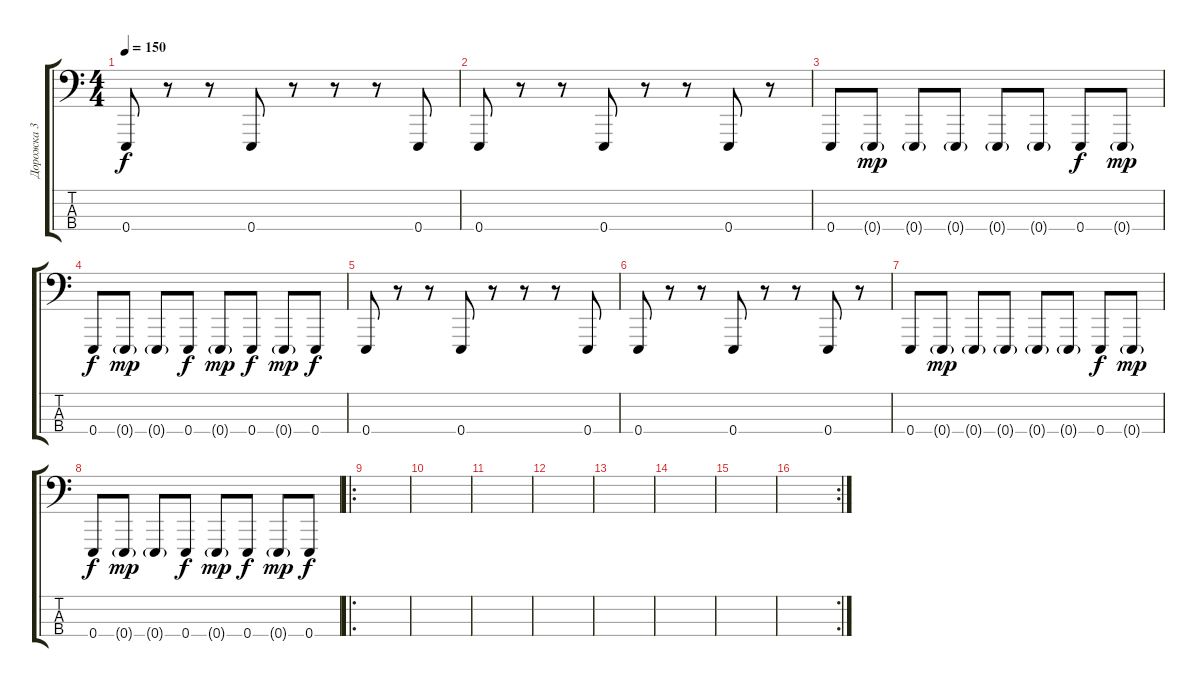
\track ("Дорожка 3" "Дорожка 3") {instrument taikodrum}
\staff {score tabs}
\tuning (G2 D2 A1 E1) {hide}
\ts (4 4)
\tempo 150
\clef f4
\ks c
0.4.8{dy f} r.8 r.8 0.4.8 r.8 r.8 r.8 0.4.8 |
0.4.8 r.8 r.8 0.4.8 r.8 r.8 0.4.8 r.8 |
0.4.8 0.4{g}.8{dy mp} 0.4{g}.8 0.4{g}.8 0.4{g}.8 0.4{g}.8 0.4.8{dy f} 0.4{g}.8{dy mp} |
0.4.8{dy f} 0.4{g}.8{dy mp} 0.4{g}.8 0.4.8{dy f} 0.4{g}.8{dy mp} 0.4.8{dy f} 0.4{g}.8{dy mp} 0.4.8{dy f} |
0.4.8 r.8 r.8 0.4.8 r.8 r.8 r.8 0.4.8 |
0.4.8 r.8 r.8 0.4.8 r.8 r.8 0.4.8 r.8 |
0.4.8 0.4{g}.8{dy mp} 0.4{g}.8 0.4{g}.8 0.4{g}.8 0.4{g}.8 0.4.8{dy f} 0.4{g}.8{dy mp} |
0.4.8{dy f} 0.4{g}.8{dy mp} 0.4{g}.8 0.4.8{dy f} 0.4{g}.8{dy mp} 0.4.8{dy f} 0.4{g}.8{dy mp} 0.4.8{dy f} |
\ro
|
|
|
|
|
|
|
\rc 2
